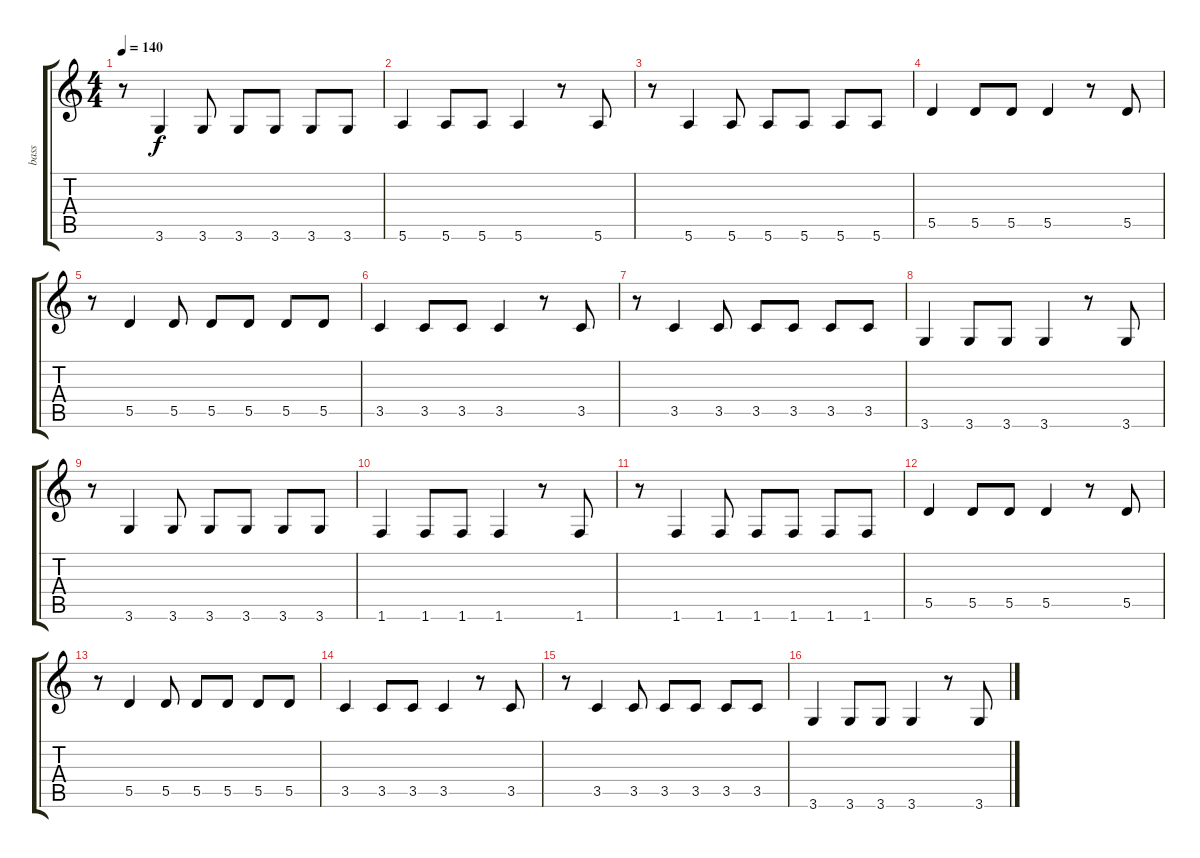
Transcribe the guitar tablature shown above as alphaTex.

\track ("bass" "bass") {instrument electricbassfinger}
\staff {score tabs}
\tuning (E4 B3 G3 D3 A2 E2) {hide}
\ts (4 4)
\tempo 140
\clef g2
\ks c
r.8{dy f} 3.6.4 3.6.8 3.6.8 3.6.8 3.6.8 3.6.8 |
5.6.4 5.6.8 5.6.8 5.6.4 r.8 5.6.8 |
r.8 5.6.4 5.6.8 5.6.8 5.6.8 5.6.8 5.6.8 |
5.5.4 5.5.8 5.5.8 5.5.4 r.8 5.5.8 |
r.8 5.5.4 5.5.8 5.5.8 5.5.8 5.5.8 5.5.8 |
3.5.4 3.5.8 3.5.8 3.5.4 r.8 3.5.8 |
r.8 3.5.4 3.5.8 3.5.8 3.5.8 3.5.8 3.5.8 |
3.6.4 3.6.8 3.6.8 3.6.4 r.8 3.6.8 |
r.8 3.6.4 3.6.8 3.6.8 3.6.8 3.6.8 3.6.8 |
1.6.4 1.6.8 1.6.8 1.6.4 r.8 1.6.8 |
r.8 1.6.4 1.6.8 1.6.8 1.6.8 1.6.8 1.6.8 |
5.5.4 5.5.8 5.5.8 5.5.4 r.8 5.5.8 |
r.8 5.5.4 5.5.8 5.5.8 5.5.8 5.5.8 5.5.8 |
3.5.4 3.5.8 3.5.8 3.5.4 r.8 3.5.8 |
r.8 3.5.4 3.5.8 3.5.8 3.5.8 3.5.8 3.5.8 |
3.6.4 3.6.8 3.6.8 3.6.4 r.8 3.6.8
